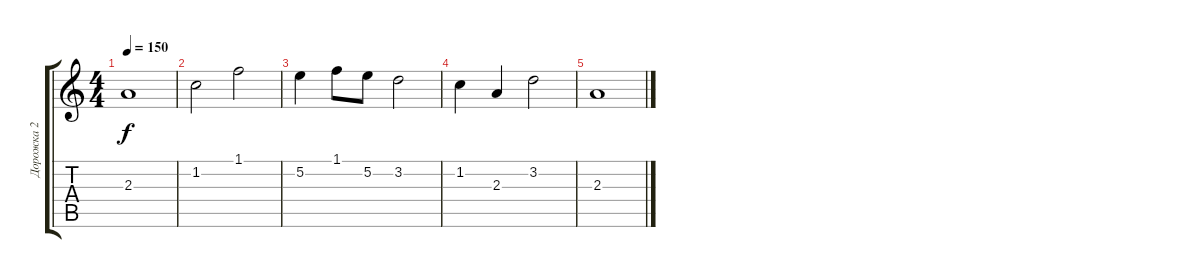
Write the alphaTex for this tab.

\track ("Дорожка 2" "Дорожка 2") {instrument distortionguitar}
\staff {score tabs}
\tuning (E4 B3 G3 D3 A2 E2) {hide}
\ts (4 4)
\tempo 150
\clef g2
\ks c
2.3.1{dy f} |
1.2.2 1.1.2 |
5.2.4 1.1.8 5.2.8 3.2.2 |
1.2.4 2.3.4 3.2.2 |
2.3.1
